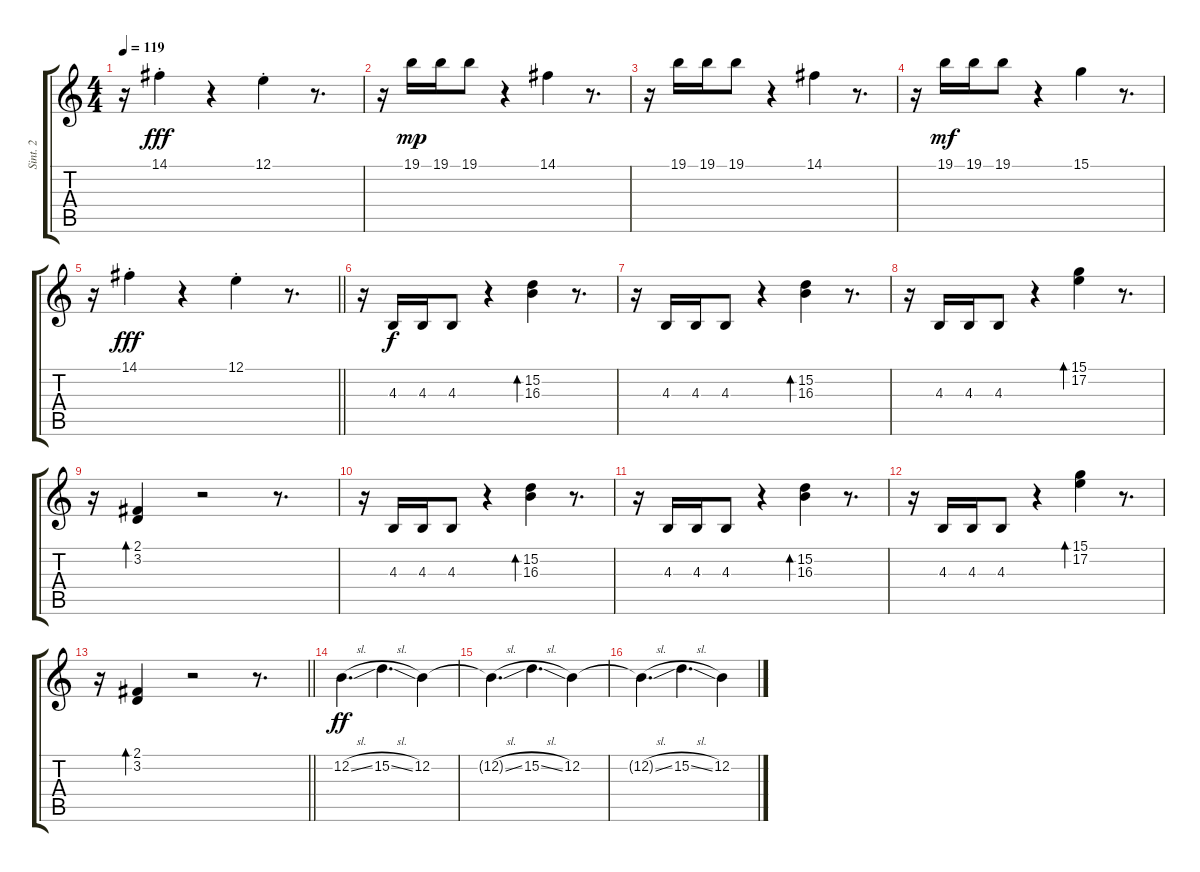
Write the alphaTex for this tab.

\track ("Sint. 2" "Sint. 2") {instrument pad2warm}
\staff {score tabs}
\tuning (E4 B3 G3 D3 A2 E2) {hide}
\ts (4 4)
\tempo 119
\clef g2
\ks c
r.16{dy mf} 14.1{st}.4{dy fff balance 12} r.4 12.1{st}.4{balance 4} r.8{d} |
r.16{balance 12} 19.1.16{dy mp} 19.1.16 19.1.8 r.4 14.1.4{balance 4} r.8{d} |
r.16{balance 12} 19.1.16 19.1.16 19.1.8 r.4 14.1.4{balance 4} r.8{d} |
r.16 19.1.16{dy mf balance 12} 19.1.16 19.1.8 r.4 15.1.4{balance 4} r.8{d} |
\barLineRight lightlight
r.16 14.1{st}.4{dy fff balance 12} r.4 12.1{st}.4{balance 4} r.8{d} |
r.16 4.3.16{dy f balance 10 instrument pad1newage} 4.3.16 4.3.8 r.4 (15.2 16.3).4{bd 480} r.8{d} |
r.16 4.3.16 4.3.16 4.3.8 r.4 (15.2 16.3).4{bd 480} r.8{d} |
r.16 4.3.16 4.3.16 4.3.8 r.4 (15.1 17.2).4{bd 480} r.8{d} |
r.16 (2.1 3.2).4{bd 480} r.2 r.8{d} |
r.16 4.3.16{balance 10 instrument pad1newage} 4.3.16 4.3.8 r.4 (15.2 16.3).4{bd 480} r.8{d} |
r.16 4.3.16 4.3.16 4.3.8 r.4 (15.2 16.3).4{bd 480} r.8{d} |
r.16 4.3.16 4.3.16 4.3.8 r.4 (15.1 17.2).4{bd 480} r.8{d} |
\barLineRight lightlight
r.16 (2.1 3.2).4{bd 480} r.2 r.8{d} |
12.2{sl}.4{d dy ff volume 6 balance 12} 15.2{sl}.4{d} 12.2.4 |
12.2{sl t}.4{d} 15.2{sl}.4{d} 12.2.4 |
12.2{sl t}.4{d} 15.2{sl}.4{d} 12.2.4
